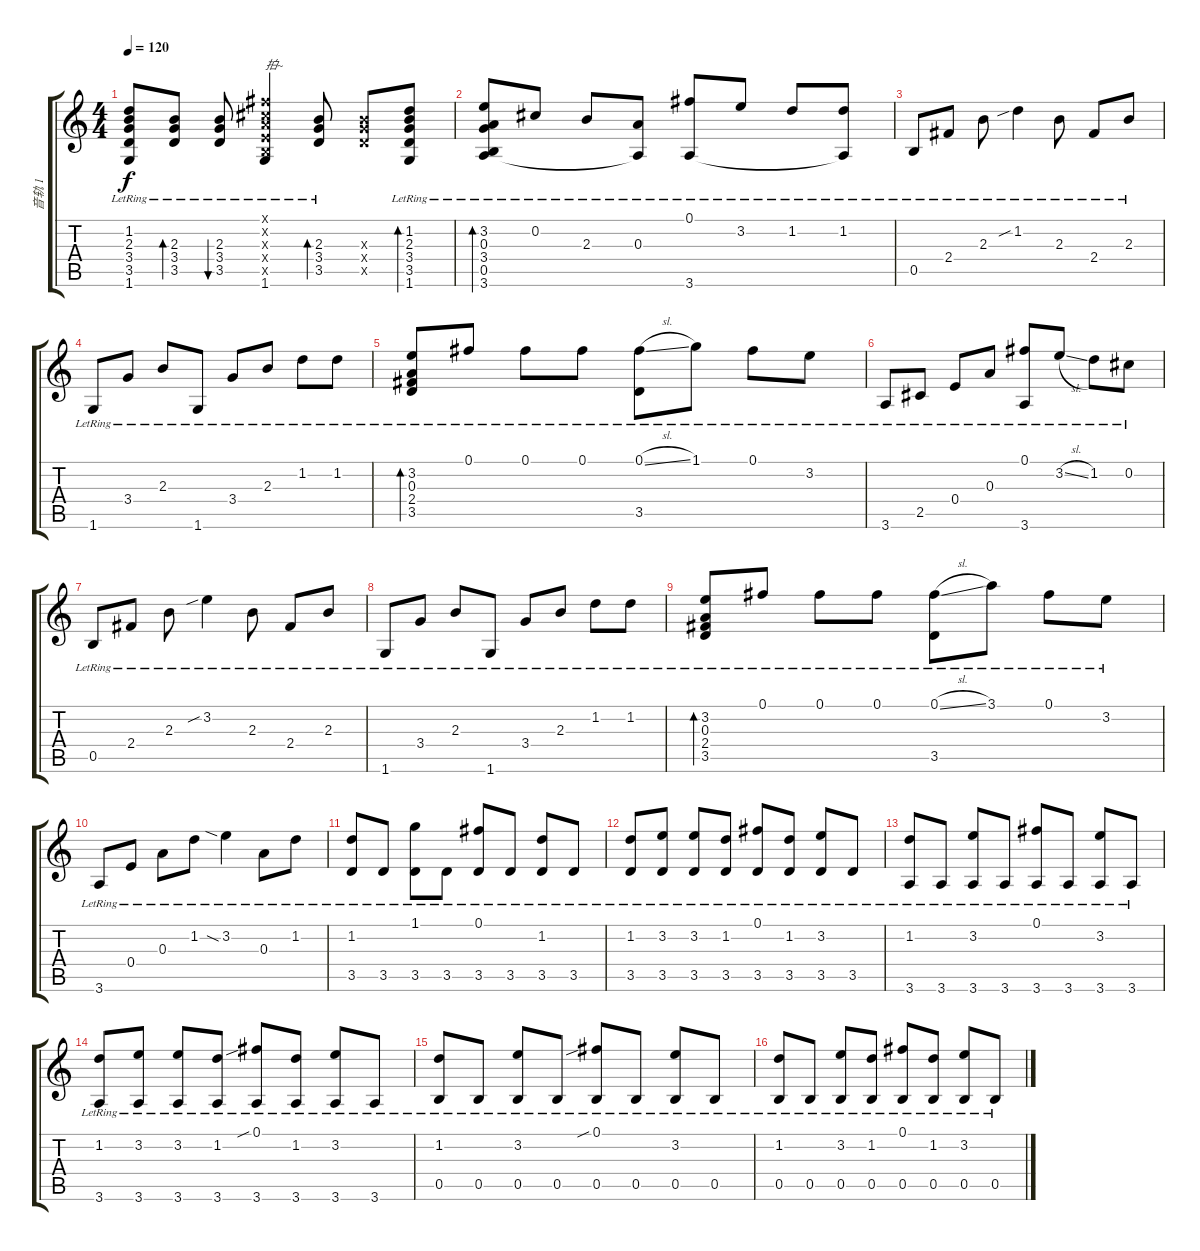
\track ("音轨 1" "音轨 1") {instrument acousticguitarsteel}
\staff {score tabs}
\tuning (Gb4 Db4 A3 E3 B2 Gb2) {hide}
\ts (4 4)
\tempo 120
\clef g2
\ks c
(1.2{lr} 2.3{lr} 3.4{lr} 3.5{lr} 1.6{lr}).8{dy f} (2.3{lr} 3.4{lr} 3.5{lr}).8{bd 60} (2.3{lr} 3.4{lr} 3.5{lr}).8{bu 60} (0.1{x} 0.2{x} 0.3{x} 0.4{x} 0.5{x} 1.6{lr}).4{txt "拍~"} (2.3{lr} 3.4{lr} 3.5{lr}).8{bd 60} (2.3{x} 3.4{x} 3.5{x}).8 (1.2{lr} 2.3{lr} 3.4{lr} 3.5{lr} 1.6{lr}).8{bd 60} |
(3.2{lr} 0.3{lr} 3.4{lr} 0.5{lr} 3.6{lr}).8{bd 480} 0.2{lr}.8 2.3{lr}.8 (0.3{lr} 3.6{t}).8 (0.1{lr} 3.6{lr}).8 3.2{lr}.8 1.2{lr}.8 (1.2{lr} 3.6{t}).8 |
0.5{lr}.8 2.4{lr}.8 2.3{lr}.8 1.2{sib lr}.4 2.3{lr}.8 2.4{lr}.8 2.3{lr}.8 |
1.6{lr}.8 3.4{lr}.8 2.3{lr}.8 1.6{lr}.8 3.4{lr}.8 2.3{lr}.8 1.2{lr}.8 1.2{lr}.8 |
(3.2{lr} 0.3{lr} 2.4{lr} 3.5{lr}).8{bd 480} 0.1{lr}.8 0.1{lr}.8 0.1{lr}.8 (0.1{sl lr} 3.5{lr}).8 1.1{lr}.8 0.1{lr}.8 3.2{lr}.8 |
3.6{lr}.8 2.5{lr}.8 0.4{lr}.8 0.3{lr}.8 (0.1{lr} 3.6{lr}).8 3.2{sl lr}.8 1.2{lr}.8 0.2{lr}.8 |
0.5{lr}.8 2.4{lr}.8 2.3{lr}.8 3.2{sib lr}.4 2.3{lr}.8 2.4{lr}.8 2.3{lr}.8 |
1.6{lr}.8 3.4{lr}.8 2.3{lr}.8 1.6{lr}.8 3.4{lr}.8 2.3{lr}.8 1.2{lr}.8 1.2{lr}.8 |
(3.2{lr} 0.3{lr} 2.4{lr} 3.5{lr}).8{bd 480} 0.1{lr}.8 0.1{lr}.8 0.1{lr}.8 (0.1{sl lr} 3.5{lr}).8 3.1{lr}.8 0.1{lr}.8 3.2{lr}.8 |
3.6{lr}.8 0.4{lr}.8 0.3{lr}.8 1.2{lr}.8 3.2{sia lr}.4 0.3{lr}.8 1.2{lr}.8 |
(1.2{lr} 3.5{lr}).8 3.5{lr}.8 (1.1{lr} 3.5{lr}).8 3.5{lr}.8 (0.1{lr} 3.5{lr}).8 3.5{lr}.8 (1.2{lr} 3.5{lr}).8 3.5{lr}.8 |
(1.2{lr} 3.5{lr}).8 (3.2{lr} 3.5{lr}).8 (3.2{lr} 3.5{lr}).8 (1.2{lr} 3.5{lr}).8 (0.1{lr} 3.5{lr}).8 (1.2{lr} 3.5{lr}).8 (3.2{lr} 3.5{lr}).8 3.5{lr}.8 |
(1.2{lr} 3.6{lr}).8 3.6{lr}.8 (3.2{lr} 3.6{lr}).8 3.6{lr}.8 (0.1{lr} 3.6{lr}).8 3.6{lr}.8 (3.2{lr} 3.6{lr}).8 3.6{lr}.8 |
(1.2{lr} 3.6{lr}).8 (3.2{lr} 3.6{lr}).8 (3.2{lr} 3.6{lr}).8 (1.2{lr} 3.6{lr}).8 (0.1{sib lr} 3.6{lr}).8 (1.2{lr} 3.6{lr}).8 (3.2{lr} 3.6{lr}).8 3.6{lr}.8 |
(1.2{lr} 0.5{lr}).8 0.5{lr}.8 (3.2{lr} 0.5{lr}).8 0.5{lr}.8 (0.1{sib lr} 0.5{lr}).8 0.5{lr}.8 (3.2{lr} 0.5{lr}).8 0.5{lr}.8 |
(1.2{lr} 0.5{lr}).8 0.5{lr}.8 (3.2{lr} 0.5{lr}).8 (1.2{lr} 0.5{lr}).8 (0.1{lr} 0.5{lr}).8 (1.2{lr} 0.5{lr}).8 (3.2{lr} 0.5{lr}).8 0.5{lr}.8
